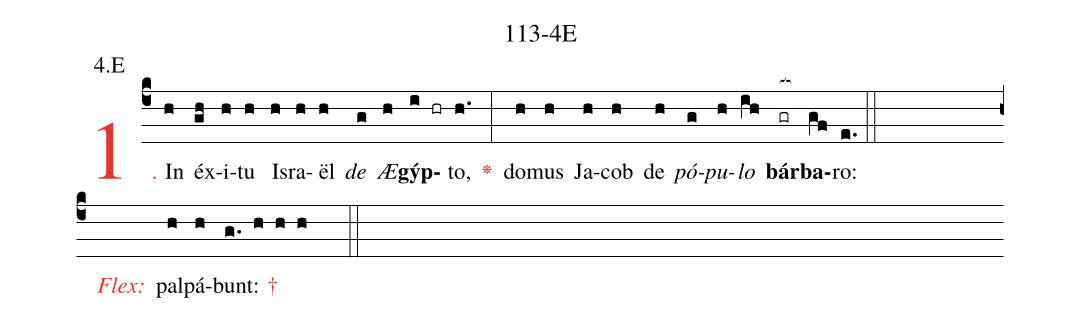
name: 113-4E;
annotation: 4.E;
%%
(c4)<c>1.</c> In(h) éx(gh)i(h)tu(h) Is(h)ra(h)ël(h) <i>de</i>(g) <i>Æ</i>(h)<b>gýp</b>(i hr)to,(h.) <c><v>\greheightstar</v></c>(:) do(h)mus(h) Ja(h)cob(h) de(h) <i>pó</i>(g)<i>pu</i>(h)<i>lo</i>(ih) <b>bár</b>(gr[ocb:1{])<b>ba</b>(gf[ocb:0}])ro:(e.) (::) (Z)
()<c><i>Flex:</i></c>()  pal(h)pá(h)bunt: <c>†</c>(g. h h h  ::)

%E(h) u(g) o(h) u(ih) a(gf) e.(e.) (::)
